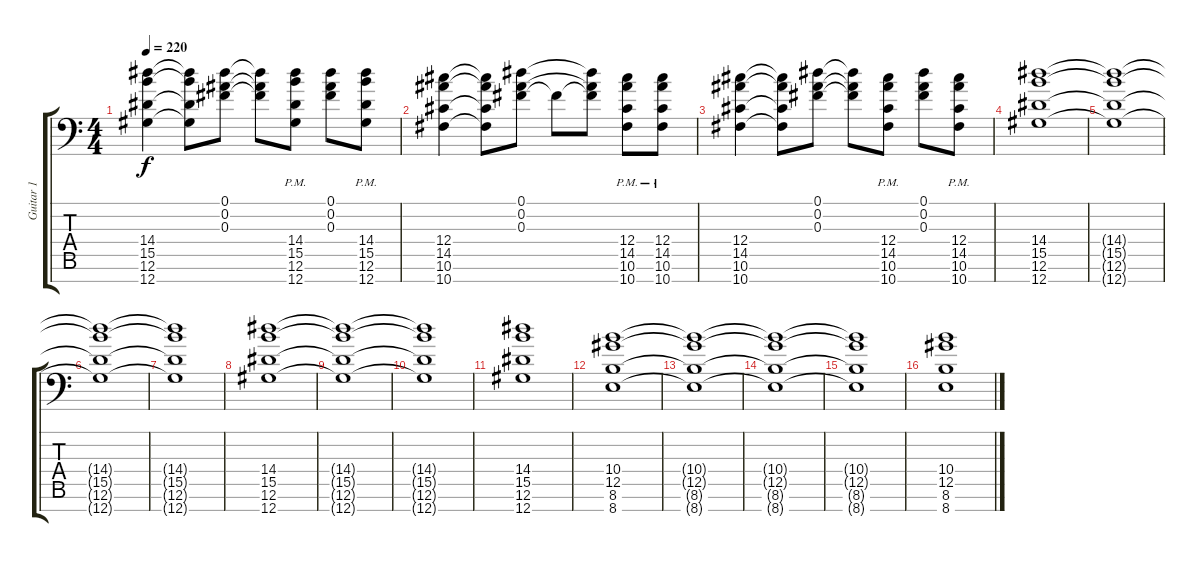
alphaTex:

\track ("Guitar 1" "Guitar 1") {instrument overdrivenguitar}
\staff {score tabs}
\tuning (Eb4 Bb3 Gb3 Db3 Ab2 Eb2 Ab1) {hide}
\ts (4 4)
\tempo 220
\clef f4
\ks c
(14.4 15.5 12.6 12.7).4{dy f} (14.4{t} 15.5{t} 12.6{t} 12.7{t}).8 (0.1 0.2 0.3).8 (0.1{t} 0.2{t} 0.3{t}).8 (14.4{pm} 15.5{pm} 12.6{pm} 12.7{pm}).8 (0.1 0.2 0.3).8 (14.4{pm} 15.5{pm} 12.6{pm} 12.7{pm}).8 |
(12.4 14.5 10.6 10.7).4 (12.4{t} 14.5{t} 10.6{t} 10.7{t}).8 (0.1 0.2 0.3).8 0.3{t}.8 (0.1{t} 0.2{t} 0.3{t}).8 (12.4{pm} 14.5{pm} 10.6{pm} 10.7{pm}).8 (12.4{pm} 14.5{pm} 10.6{pm} 10.7{pm}).8 |
(12.4 14.5 10.6 10.7).4 (12.4{t} 14.5{t} 10.6{t} 10.7{t}).8 (0.1 0.2 0.3).8 (0.1{t} 0.2{t} 0.3{t}).8 (12.4{pm} 14.5{pm} 10.6{pm} 10.7{pm}).8 (0.1 0.2 0.3).8 (12.4{pm} 14.5{pm} 10.6{pm} 10.7{pm}).8 |
(14.4 15.5 12.6 12.7).1 |
(14.4{t} 15.5{t} 12.6{t} 12.7{t}).1 |
(14.4{t} 15.5{t} 12.6{t} 12.7{t}).1 |
(14.4{t} 15.5{t} 12.6{t} 12.7{t}).1 |
(14.4 15.5 12.6 12.7).1 |
(14.4{t} 15.5{t} 12.6{t} 12.7{t}).1 |
(14.4{t} 15.5{t} 12.6{t} 12.7{t}).1 |
(14.4 15.5 12.6 12.7).1 |
(10.4 12.5 8.6 8.7).1 |
(10.4{t} 12.5{t} 8.6{t} 8.7{t}).1 |
(10.4{t} 12.5{t} 8.6{t} 8.7{t}).1 |
(10.4{t} 12.5{t} 8.6{t} 8.7{t}).1 |
(10.4 12.5 8.6 8.7).1
